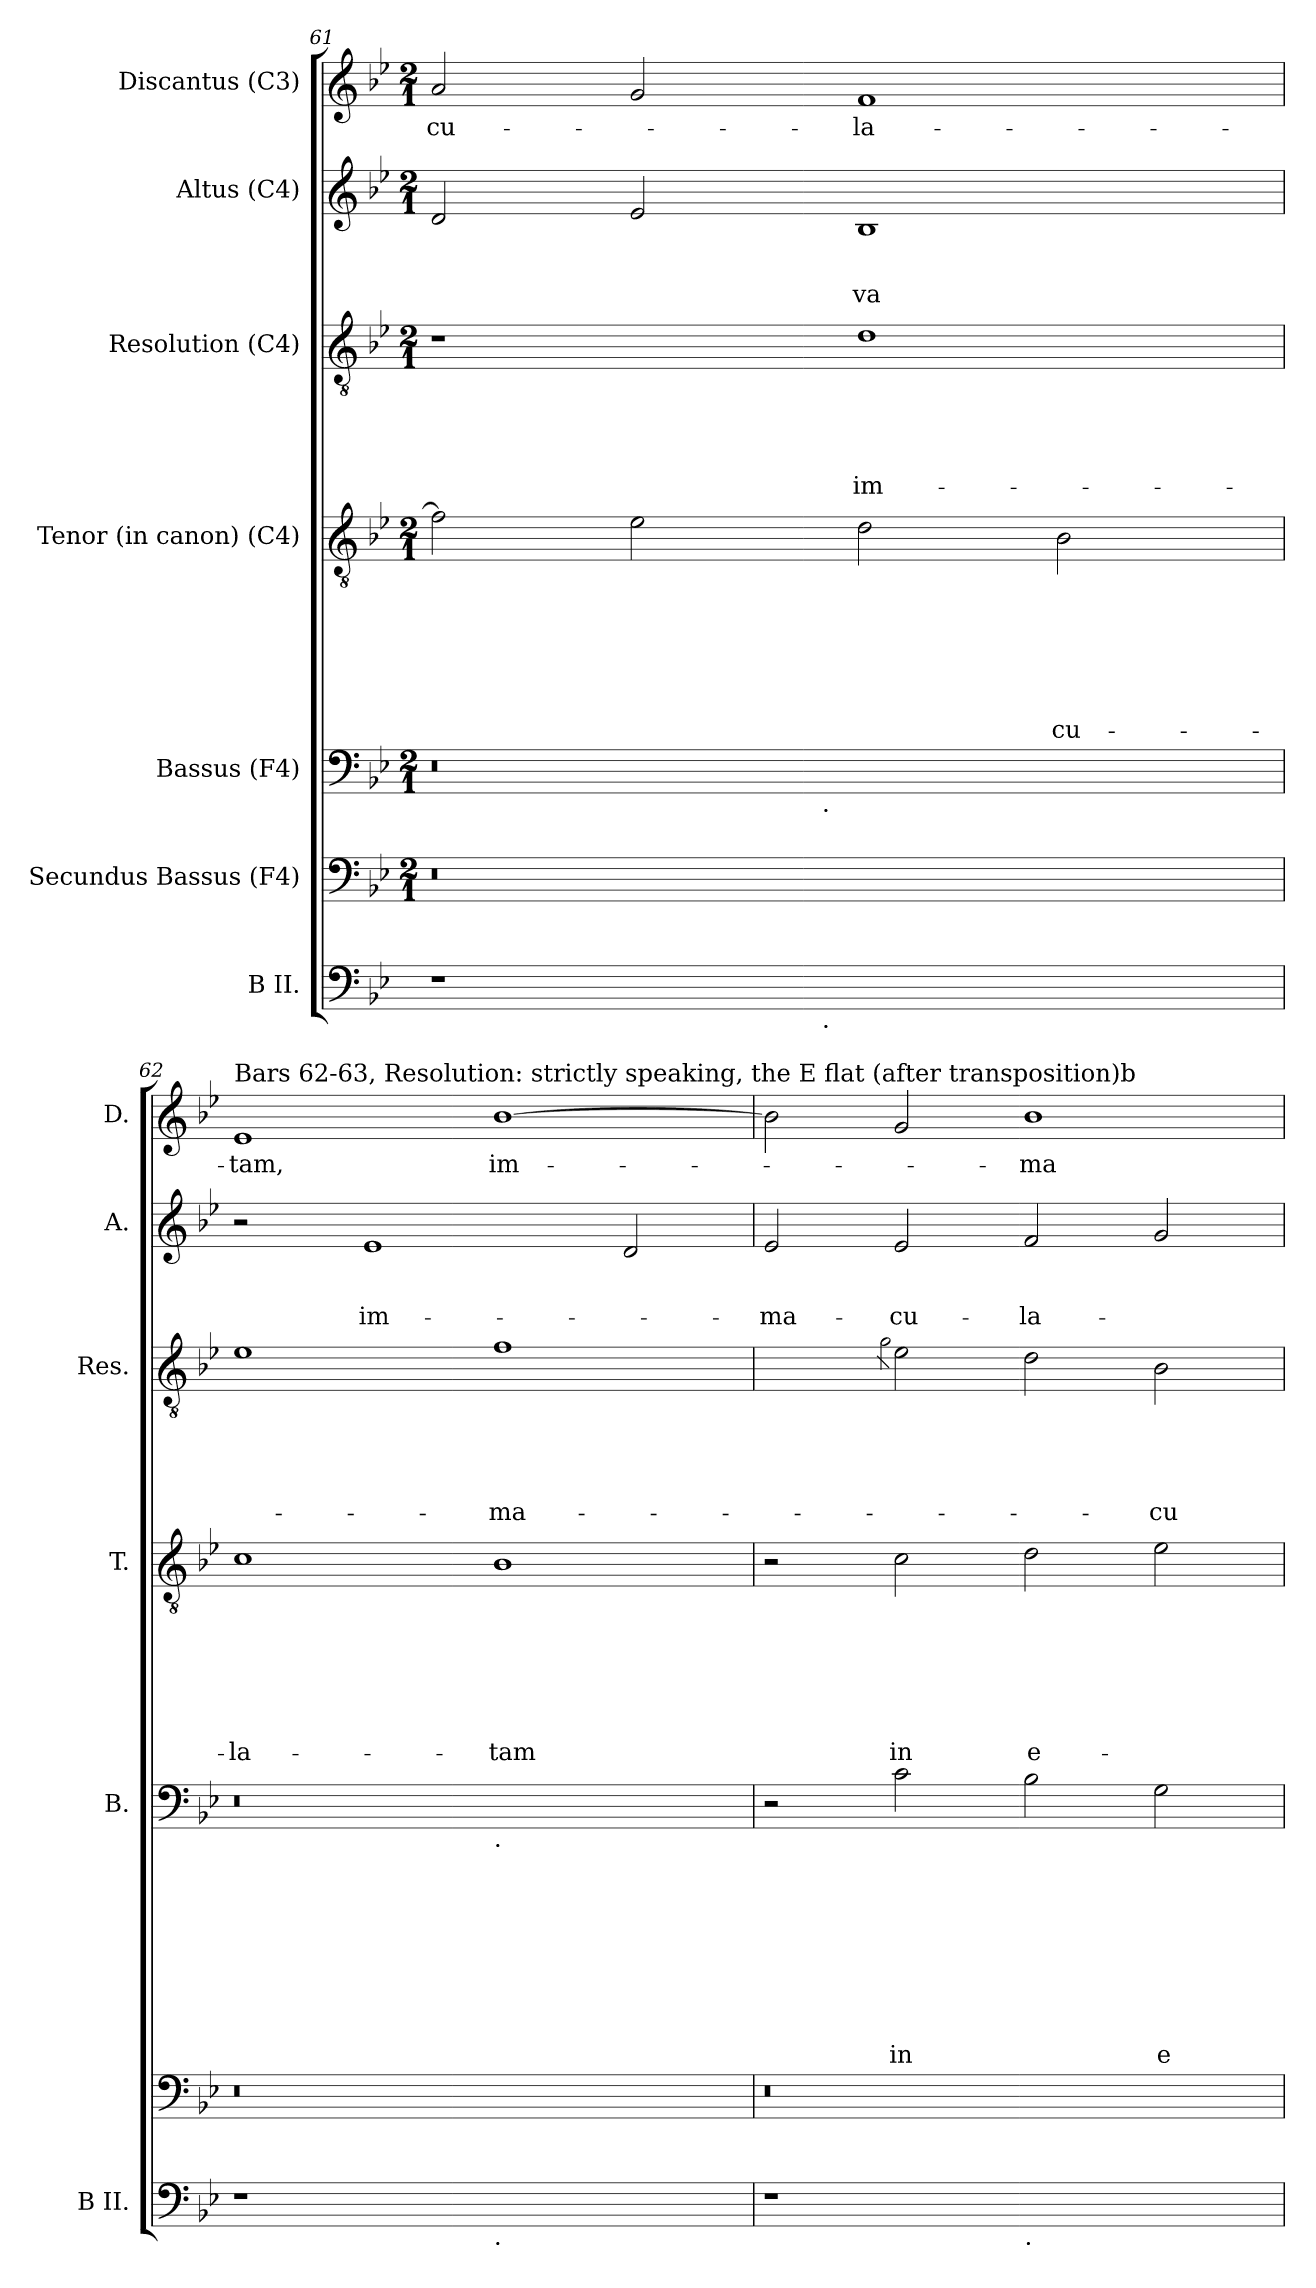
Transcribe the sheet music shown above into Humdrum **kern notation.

**kern	**kern	**kern	**text	**text	**text	**text	**text	**text	**text	**text	**text	**kern	**text	**text	**text	**text	**text	**text	**text	**kern	**text	**text	**text	**text	**text	**kern	**text	**text	**text	**kern	**text
*part7	*part6	*part5	*part5	*part5	*part5	*part5	*part5	*part5	*part5	*part5	*part5	*part4	*part4	*part4	*part4	*part4	*part4	*part4	*part4	*part3	*part3	*part3	*part3	*part3	*part3	*part2	*part2	*part2	*part2	*part1	*part1
*staff7	*staff6	*staff5	*staff5	*staff5	*staff5	*staff5	*staff5	*staff5	*staff5	*staff5	*staff5	*staff4	*staff4	*staff4	*staff4	*staff4	*staff4	*staff4	*staff4	*staff3	*staff3	*staff3	*staff3	*staff3	*staff3	*staff2	*staff2	*staff2	*staff2	*staff1	*staff1
*I"B II.	*I"Secundus Bassus (F4)	*I"Bassus (F4)	*	*	*	*	*	*	*	*	*	*I"Tenor (in canon) (C4)	*	*	*	*	*	*	*	*I"Resolution (C4)	*	*	*	*	*	*I"Altus (C4)	*	*	*	*I"Discantus (C3)	*
*I'B II.	*	*I'B.	*	*	*	*	*	*	*	*	*	*I'T.	*	*	*	*	*	*	*	*I'Res.	*	*	*	*	*	*I'A.	*	*	*	*I'D.	*
*clefF4	*clefF4	*clefF4	*	*	*	*	*	*	*	*	*	*clefGv2	*	*	*	*	*	*	*	*clefGv2	*	*	*	*	*	*clefG2	*	*	*	*clefG2	*
*k[b-e-]	*k[b-e-]	*k[b-e-]	*	*	*	*	*	*	*	*	*	*k[b-e-]	*	*	*	*	*	*	*	*k[b-e-]	*	*	*	*	*	*k[b-e-]	*	*	*	*k[b-e-]	*
*B-:	*B-:	*B-:	*	*	*	*	*	*	*	*	*	*B-:	*	*	*	*	*	*	*	*B-:	*	*	*	*	*	*B-:	*	*	*	*B-:	*
*	*M2/1	*M2/1	*	*	*	*	*	*	*	*	*	*M2/1	*	*	*	*	*	*	*	*M2/1	*	*	*	*	*	*M2/1	*	*	*	*M2/1	*
=61	=61	=61	=61	=61	=61	=61	=61	=61	=61	=61	=61	=61	=61	=61	=61	=61	=61	=61	=61	=61	=61	=61	=61	=61	=61	=61	=61	=61	=61	=61	=61
!	!	!	!	!	!	!	!	!	!	!	!	!	!	!	!	!	!	!	!	!	!	!	!	!	!	!	!	!	!	!	!LO:LY:b
*^	*	*^	*	*	*	*	*	*	*	*	*	*	*	*	*	*	*	*	*	*	*	*	*	*	*	*	*	*	*	*	*
1r	2ryy	0r	0r	2ryy	.	.	.	.	.	.	.	.	.	2f\]	.	.	.	.	.	.	.	1r	.	.	.	.	.	2d/	.	.	.	2a/	-cu-
.	4...ryy	.	.	4...ryy	.	.	.	.	.	.	.	.	.	2e-\	.	.	.	.	.	.	.	.	.	.	.	.	.	2e-/	.	.	.	2g/	.
!	!	!	!	!LO:TX:b:t=.	!	!	!	!	!	!	!	!	!	!	!	!	!	!	!	!	!	!	!	!	!	!	!	!	!	!	!	!	!
!	!LO:TX:b:t=.	!	!	!	!	!	!	!	!	!	!	!	!	!	!	!	!	!	!	!	!	!	!	!	!	!	!	!	!	!	!	!	!
.	1ryy	.	.	1ryy	.	.	.	.	.	.	.	.	.	.	.	.	.	.	.	.	.	.	.	.	.	.	.	.	.	.	.	.	.
!	!	!	!	!	!	!	!	!	!	!	!	!	!	!	!	!	!	!	!	!	!	!	!	!	!	!	!LO:LY:b	!	!	!	!LO:LY:b	!	!LO:LY:b
1ryy	.	.	.	.	.	.	.	.	.	.	.	.	.	2d\	.	.	.	.	.	.	.	1d	.	.	.	.	im-	1B-	.	.	-va	1f	-la-
!	!	!	!	!	!	!	!	!	!	!	!	!	!	!	!	!	!	!	!	!	!LO:LY:b	!	!	!	!	!	!	!	!	!	!	!	!
.	.	.	.	.	.	.	.	.	.	.	.	.	.	2B-\	.	.	.	.	.	.	-cu-	.	.	.	.	.	.	.	.	.	.	.	.
.	32ryy	.	.	32ryy	.	.	.	.	.	.	.	.	.	.	.	.	.	.	.	.	.	.	.	.	.	.	.	.	.	.	.	.	.
!!LO:LB:g=z
=62	=62	=62	=62	=62	=62	=62	=62	=62	=62	=62	=62	=62	=62	=62	=62	=62	=62	=62	=62	=62	=62	=62	=62	=62	=62	=62	=62	=62	=62	=62	=62	=62	=62
!	!	!	!	!	!	!	!	!	!	!	!	!	!	!	!	!	!	!	!	!	!	!	!	!	!	!	!	!	!	!	!	!LO:TX:a:t=Bars 62-63, Resolution&colon; strictly speaking, the E flat (after transposition)b	!
!	!	!	!	!	!	!	!	!	!	!	!	!	!	!	!	!	!	!	!	!	!LO:LY:b	!	!	!	!	!	!	!	!	!	!	!	!LO:LY:b
*v	*v	*	*	*	*	*	*	*	*	*	*	*	*	*	*	*	*	*	*	*	*	*	*	*	*	*	*	*	*	*	*	*	*
1r	0r	0r	1ryy	.	.	.	.	.	.	.	.	.	1c	.	.	.	.	.	.	-la-	1e-	.	.	.	.	.	2r	.	.	.	1e-	-tam,
!	!	!	!	!	!	!	!	!	!	!	!	!	!	!	!	!	!	!	!	!	!	!	!	!	!	!	!	!	!	!LO:LY:b	!	!
.	.	.	.	.	.	.	.	.	.	.	.	.	.	.	.	.	.	.	.	.	.	.	.	.	.	.	1e-	.	.	im-	.	.
!	!	!	!LO:TX:b:t=.	!	!	!	!	!	!	!	!	!	!	!	!	!	!	!	!	!	!	!	!	!	!	!	!	!	!	!	!	!
!LO:TX:b:t=.	!	!	!	!	!	!	!	!	!	!	!	!	!	!	!	!	!	!	!	!	!	!	!	!	!	!	!	!	!	!	!	!
!	!	!	!	!	!	!	!	!	!	!	!	!	!	!	!	!	!	!	!	!LO:LY:b	!	!	!	!	!	!LO:LY:b	!	!	!	!	!	!LO:LY:b
1ryy	.	.	1ryy	.	.	.	.	.	.	.	.	.	1B-	.	.	.	.	.	.	-tam	1f	.	.	.	.	-ma-	.	.	.	.	[>1b-	im-
.	.	.	.	.	.	.	.	.	.	.	.	.	.	.	.	.	.	.	.	.	.	.	.	.	.	.	2d/	.	.	.	.	.
=63	=63	=63	=63	=63	=63	=63	=63	=63	=63	=63	=63	=63	=63	=63	=63	=63	=63	=63	=63	=63	=63	=63	=63	=63	=63	=63	=63	=63	=63	=63	=63	=63
!	!	!	!	!	!	!	!	!	!	!	!	!	!	!	!	!	!	!	!	!	!	!	!	!	!	!	!	!	!	!LO:LY:b	!	!
*	*	*v	*v	*	*	*	*	*	*	*	*	*	*	*	*	*	*	*	*	*	*	*	*	*	*	*	*	*	*	*	*	*
1r	0r	2r	.	.	.	.	.	.	.	.	.	2r	.	.	.	.	.	.	.	2ryy	.	.	.	.	.	2e-/	.	.	-ma-	2b-\]	.
.	.	.	.	.	.	.	.	.	.	.	.	.	.	.	.	.	.	.	.	2qg\	.	.	.	.	.	.	.	.	.	.	.
!	!	!	!	!	!	!	!	!	!	!	!LO:LY:b	!	!	!	!	!	!	!	!LO:LY:b	!	!	!	!	!	!	!	!	!	!LO:LY:b	!	!
.	.	2c\	.	.	.	.	.	.	.	.	in	2c\	.	.	.	.	.	.	in	2e-\	.	.	.	.	.	2e-/	.	.	-cu-	2g/	.
!LO:TX:b:t=.	!	!	!	!	!	!	!	!	!	!	!	!	!	!	!	!	!	!	!	!	!	!	!	!	!	!	!	!	!	!	!
!	!	!	!	!	!	!	!	!	!	!	!	!	!	!	!	!	!	!	!LO:LY:b:rj	!	!	!	!	!	!	!	!	!	!LO:LY:b	!	!LO:LY:b
1ryy	.	2B-\	.	.	.	.	.	.	.	.	.	2d\	.	.	.	.	.	.	e-	2d\	.	.	.	.	.	2f/	.	.	-la-	1b-	-ma-
!	!	!	!	!	!	!	!	!	!	!	!LO:LY:b	!	!	!	!	!	!	!	!	!	!	!	!	!	!LO:LY:b	!	!	!	!	!	!
.	.	2G\	.	.	.	.	.	.	.	.	e-	[>2e-\	.	.	.	.	.	.	.	2B-\	.	.	.	.	-cu-	2g/	.	.	.	.	.
=	=	=	=	=	=	=	=	=	=	=	=	=	=	=	=	=	=	=	=	=	=	=	=	=	=	=	=	=	=	=	=
*-	*-	*-	*-	*-	*-	*-	*-	*-	*-	*-	*-	*-	*-	*-	*-	*-	*-	*-	*-	*-	*-	*-	*-	*-	*-	*-	*-	*-	*-	*-	*-
